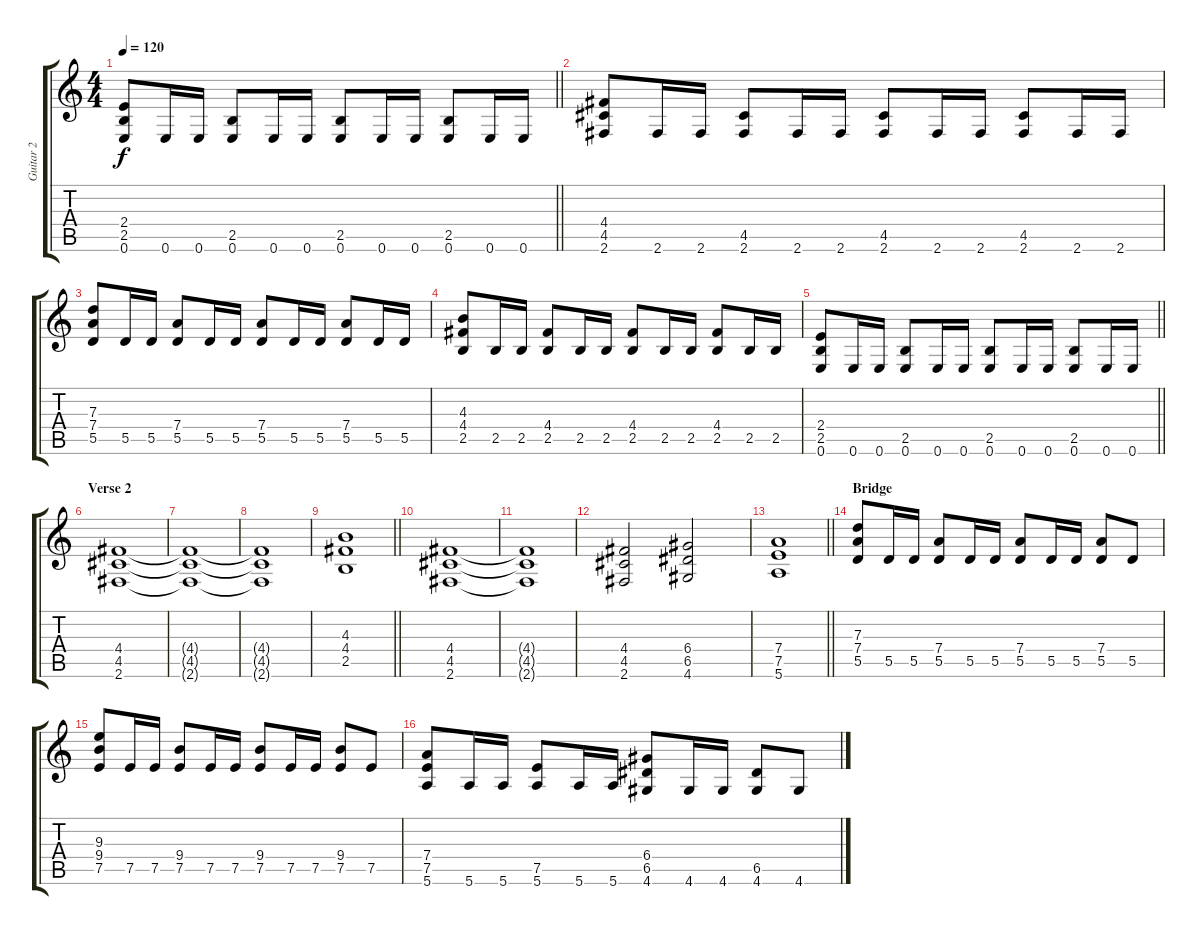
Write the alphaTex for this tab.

\track ("Guitar 2" "Guitar 2") {instrument overdrivenguitar}
\staff {score tabs}
\tuning (E4 B3 G3 D3 A2 E2) {hide}
\ts (4 4)
\tempo 120
\clef g2
\barLineRight lightlight
\ks c
(2.4 2.5 0.6).8{dy f} 0.6.16 0.6.16 (2.5 0.6).8 0.6.16 0.6.16 (2.5 0.6).8 0.6.16 0.6.16 (2.5 0.6).8 0.6.16 0.6.16 |
(4.4 4.5 2.6).8 2.6.16 2.6.16 (4.5 2.6).8 2.6.16 2.6.16 (4.5 2.6).8 2.6.16 2.6.16 (4.5 2.6).8 2.6.16 2.6.16 |
(7.3 7.4 5.5).8 5.5.16 5.5.16 (7.4 5.5).8 5.5.16 5.5.16 (7.4 5.5).8 5.5.16 5.5.16 (7.4 5.5).8 5.5.16 5.5.16 |
(4.3 4.4 2.5).8 2.5.16 2.5.16 (4.4 2.5).8 2.5.16 2.5.16 (4.4 2.5).8 2.5.16 2.5.16 (4.4 2.5).8 2.5.16 2.5.16 |
\barLineRight lightlight
(2.4 2.5 0.6).8 0.6.16 0.6.16 (2.5 0.6).8 0.6.16 0.6.16 (2.5 0.6).8 0.6.16 0.6.16 (2.5 0.6).8 0.6.16 0.6.16 |
\section ("" "Verse 2")
(4.4 4.5 2.6).1 |
(4.4{t} 4.5{t} 2.6{t}).1 |
(4.4{t} 4.5{t} 2.6{t}).1 |
\barLineRight lightlight
(4.3 4.4 2.5).1 |
(4.4 4.5 2.6).1 |
(4.4{t} 4.5{t} 2.6{t}).1 |
(4.4 4.5 2.6).2 (6.4 6.5 4.6).2 |
\barLineRight lightlight
(7.4 7.5 5.6).1 |
\section ("" "Bridge")
(7.3 7.4 5.5).8 5.5.16 5.5.16 (7.4 5.5).8 5.5.16 5.5.16 (7.4 5.5).8 5.5.16 5.5.16 (7.4 5.5).8 5.5.8 |
(9.3 9.4 7.5).8 7.5.16 7.5.16 (9.4 7.5).8 7.5.16 7.5.16 (9.4 7.5).8 7.5.16 7.5.16 (9.4 7.5).8 7.5.8 |
(7.4 7.5 5.6).8 5.6.16 5.6.16 (7.5 5.6).8 5.6.16 5.6.16 (6.4 6.5 4.6).8 4.6.16 4.6.16 (6.5 4.6).8 4.6.8
